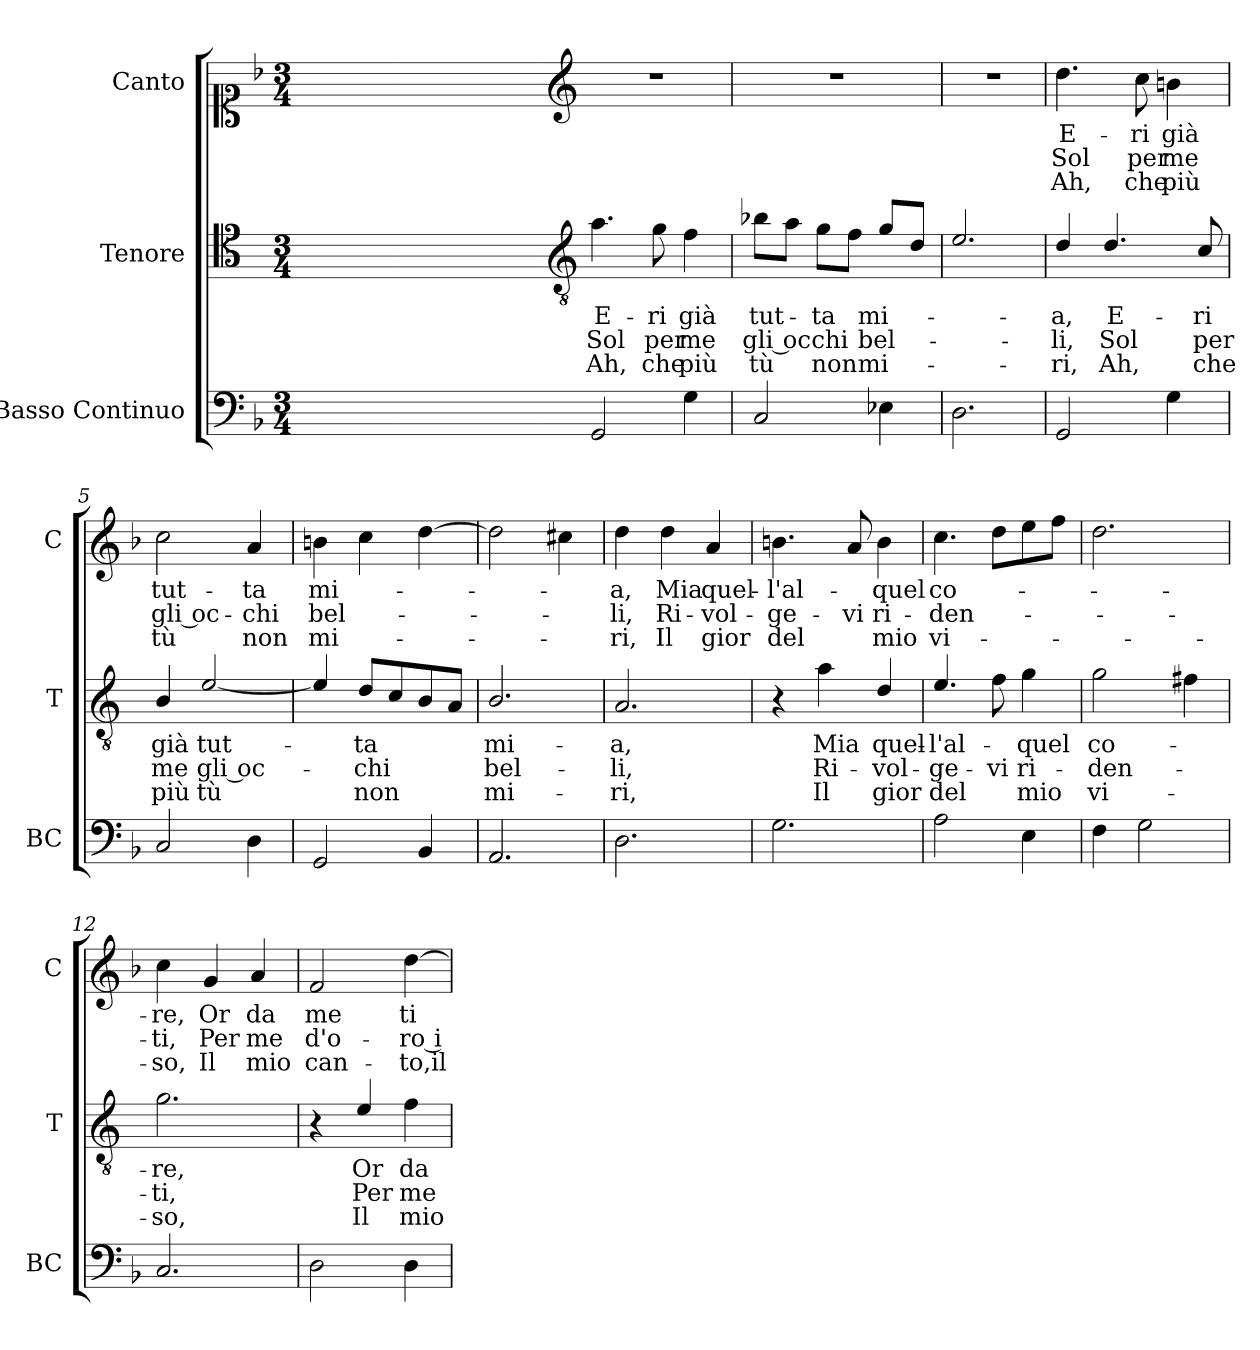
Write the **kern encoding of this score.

**kern	**kern	**text	**text	**text	**kern	**text	**text	**text
*part3	*part2	*part2	*part2	*part2	*part1	*part1	*part1	*part1
*staff3	*staff2	*staff2	*staff2	*staff2	*staff1	*staff1	*staff1	*staff1
*I"Basso Continuo	*I"Tenore	*	*	*	*I"Canto	*	*	*
*I'BC	*I'T	*	*	*	*I'C	*	*	*
*clefF4	*clefC4	*	*	*	*clefC1	*	*	*
*	*ITrd4c7	*	*	*	*	*	*	*
*k[b-]	*k[b-]	*	*	*	*k[b-]	*	*	*
*F:	*F:	*	*	*	*F:	*	*	*
*M3/4	*M3/4	*	*	*	*M3/4	*	*	*
=	=	=	=	=	=	=	=	=
2.ryy	2.ryy	.	.	.	2.ryy	.	.	.
=1X-	=1X-	=1X-	=1X-	=1X-	=1X-	=1X-	=1X-	=1X-
4ryy	4ryy	.	.	.	4ryy	.	.	.
4ryy	4ryy	.	.	.	4ryy	.	.	.
4ryy	4ryy	.	.	.	4ryy	.	.	.
=1-	=1-	=1-	=1-	=1-	=1-	=1-	=1-	=1-
*	*clefGv2	*	*	*	*clefG2	*	*	*
!	!	!LO:LY:b	!LO:LY:b	!LO:LY:b	!	!	!	!
2GG/	4.d\	E-	Sol	Ah,	2.r	.	.	.
!	!	!LO:LY:b	!LO:LY:b	!LO:LY:b	!	!	!	!
.	8c\	-ri	per	che	.	.	.	.
!	!	!LO:LY:b	!LO:LY:b	!LO:LY:b	!	!	!	!
4G\	4B-\	già	me	più	.	.	.	.
=2	=2	=2	=2	=2	=2	=2	=2	=2
!	!	!LO:LY:b	!LO:LY:b	!LO:LY:b	!	!	!	!
2C/	8e-X\L	tut-	gli oc-	tù	2.r	.	.	.
.	8d\J	.	.	.	.	.	.	.
!	!	!LO:LY:b	!LO:LY:b	!LO:LY:b	!	!	!	!
.	8c\L	-ta	-chi	non	.	.	.	.
.	8B-\J	.	.	.	.	.	.	.
!	!	!LO:LY:b	!LO:LY:b	!LO:LY:b	!	!	!	!
4E-X\	8c/L	mi-	bel-	mi-	.	.	.	.
.	8G/J	.	.	.	.	.	.	.
=3	=3	=3	=3	=3	=3	=3	=3	=3
2.D\	2.A/	.	.	.	2.r	.	.	.
=4	=4	=4	=4	=4	=4	=4	=4	=4
!	!	!LO:LY:b	!LO:LY:b	!LO:LY:b	!	!LO:LY:b	!LO:LY:b	!LO:LY:b
2GG/	4G/	-a,	-li,	-ri,	4.dd\	E-	Sol	Ah,
!	!	!LO:LY:b	!LO:LY:b	!LO:LY:b	!	!	!	!
.	4.G/	E-	Sol	Ah,	.	.	.	.
!	!	!	!	!	!	!LO:LY:b	!LO:LY:b	!LO:LY:b
.	.	.	.	.	8cc\	-ri	per	che
!	!	!	!	!	!	!LO:LY:b	!LO:LY:b	!LO:LY:b
4G\	.	.	.	.	4bn\	già	me	più
!	!	!LO:LY:b	!LO:LY:b	!LO:LY:b	!	!	!	!
.	8F/	-ri	per	che	.	.	.	.
=5	=5	=5	=5	=5	=5	=5	=5	=5
!	!	!LO:LY:b	!LO:LY:b	!LO:LY:b	!	!LO:LY:b	!LO:LY:b	!LO:LY:b
2C/	4E/	già	me	più	2cc\	tut-	gli oc-	tù
!	!	!LO:LY:b	!LO:LY:b	!LO:LY:b	!	!	!	!
.	[2A/	tut-	gli oc-	tù	.	.	.	.
!	!	!	!	!	!	!LO:LY:b	!LO:LY:b	!LO:LY:b
4D\	.	.	.	.	4a/	-ta	-chi	non
=6	=6	=6	=6	=6	=6	=6	=6	=6
!	!	!	!	!	!	!LO:LY:b	!LO:LY:b	!LO:LY:b
2GG/	4A/]	.	.	.	4bn\	mi-	bel-	mi-
!	!	!LO:LY:b	!LO:LY:b	!LO:LY:b	!	!	!	!
.	8G/L	-ta	-chi	non	4cc\	.	.	.
.	8F/	.	.	.	.	.	.	.
4BB-/	8E/	.	.	.	[4dd\	.	.	.
.	8D/J	.	.	.	.	.	.	.
!!LO:LB:g=z
=7	=7	=7	=7	=7	=7	=7	=7	=7
!	!	!LO:LY:b	!LO:LY:b	!LO:LY:b	!	!	!	!
2.AA/	2.E/	mi-	bel-	mi-	2dd\]	.	.	.
.	.	.	.	.	4cc#X\	.	.	.
=8	=8	=8	=8	=8	=8	=8	=8	=8
!	!	!LO:LY:b	!LO:LY:b	!LO:LY:b	!	!LO:LY:b	!LO:LY:b	!LO:LY:b
2.D\	2.D/	-a,	-li,	-ri,	4dd\	-a,	-li,	-ri,
!	!	!	!	!	!	!LO:LY:b	!LO:LY:b	!LO:LY:b
.	.	.	.	.	4dd\	Mia	Ri-	Il
!	!	!	!	!	!	!LO:LY:b	!LO:LY:b	!LO:LY:b
.	.	.	.	.	4a/	quel-	-vol-	gior
=9	=9	=9	=9	=9	=9	=9	=9	=9
!	!	!	!	!	!	!LO:LY:b	!LO:LY:b	!LO:LY:b
2.G\	4r	.	.	.	4.bn\	-l'al-	-ge-	del
!	!	!LO:LY:b	!LO:LY:b	!LO:LY:b	!	!	!	!
.	4d\	Mia	Ri-	Il	.	.	.	.
!	!	!	!	!	!	!	!LO:LY:b	!
.	.	.	.	.	8a/	.	-vi	.
!	!	!LO:LY:b	!LO:LY:b	!LO:LY:b	!	!LO:LY:b	!LO:LY:b	!LO:LY:b
.	4G/	quel-	-vol-	gior	4b\	quel	ri-	mio
=10	=10	=10	=10	=10	=10	=10	=10	=10
!	!	!LO:LY:b	!LO:LY:b	!LO:LY:b	!	!LO:LY:b	!LO:LY:b	!LO:LY:b
2A\	4.A/	-l'al-	-ge-	del	4.cc\	co-	-den-	vi-
!	!	!	!LO:LY:b	!	!	!	!	!
.	8B-\	.	-vi	.	8dd\L	.	.	.
!	!	!LO:LY:b	!LO:LY:b	!LO:LY:b	!	!	!	!
4E\	4c\	quel	ri-	mio	8ee\	.	.	.
.	.	.	.	.	8ff\J	.	.	.
=11	=11	=11	=11	=11	=11	=11	=11	=11
!	!	!LO:LY:b	!LO:LY:b	!LO:LY:b	!	!	!	!
4F\	2c\	co-	-den-	vi-	2.dd\	.	.	.
2G\	.	.	.	.	.	.	.	.
.	4Bn\	.	.	.	.	.	.	.
=12	=12	=12	=12	=12	=12	=12	=12	=12
!	!	!LO:LY:b	!LO:LY:b	!LO:LY:b	!	!LO:LY:b	!LO:LY:b	!LO:LY:b
2.C/	2.c\	-re,	-ti,	-so,	4cc\	-re,	-ti,	-so,
!	!	!	!	!	!	!LO:LY:b	!LO:LY:b	!LO:LY:b
.	.	.	.	.	4g/	Or	Per	Il
!	!	!	!	!	!	!LO:LY:b	!LO:LY:b	!LO:LY:b
.	.	.	.	.	4a/	da	me	mio
=13	=13	=13	=13	=13	=13	=13	=13	=13
!	!	!	!	!	!	!LO:LY:b	!LO:LY:b	!LO:LY:b
2D\	4r	.	.	.	2f/	me	d'o-	can-
!	!	!LO:LY:b	!LO:LY:b	!LO:LY:b	!	!	!	!
.	4A/	Or	Per	Il	.	.	.	.
!	!	!LO:LY:b	!LO:LY:b	!LO:LY:b	!	!LO:LY:b	!LO:LY:b	!LO:LY:b
4D\	4B-\	da	me	mio	[4dd\	ti	-ro i	-to,il
=	=	=	=	=	=	=	=	=
*-	*-	*-	*-	*-	*-	*-	*-	*-
